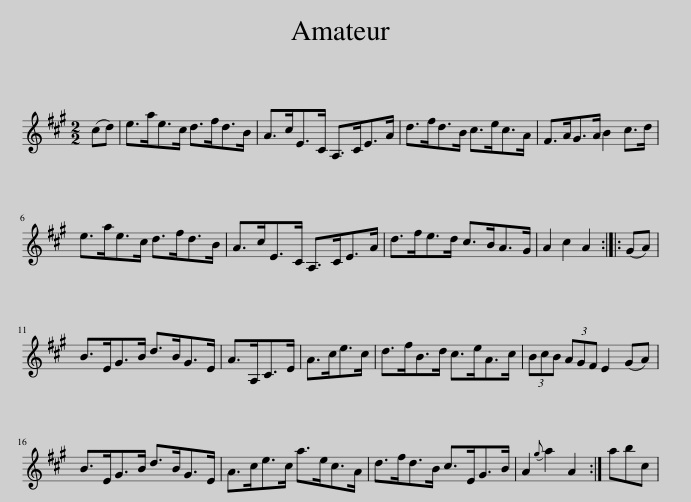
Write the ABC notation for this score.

X:1
L:1/8
M:2/2
I:linebreak $
K:A
V:1 treble
V:1
 (cd) | e>ae>c d>fd>B | A>cE>C A,>CE>A | d>fd>B c>ec>A | F>AG>A B2 c>d |$ %5
 e>ae>c d>fd>B | A>cE>C A,>CE>A | d>fe>d c>BA>G | A2 c2 A2 :: (GA) |$ %10
 B>EG>B d>BG>E | A>A,C>E | A>ce>c | d>fB>d c>eA>c | (3BcB (3AGF E2 (GA) |$ %15
 B>EG>B d>BG>E | A>ce>c a>ec>A | d>fd>B c>EG>B | A2{g} a2 A2 :| abc | %20
